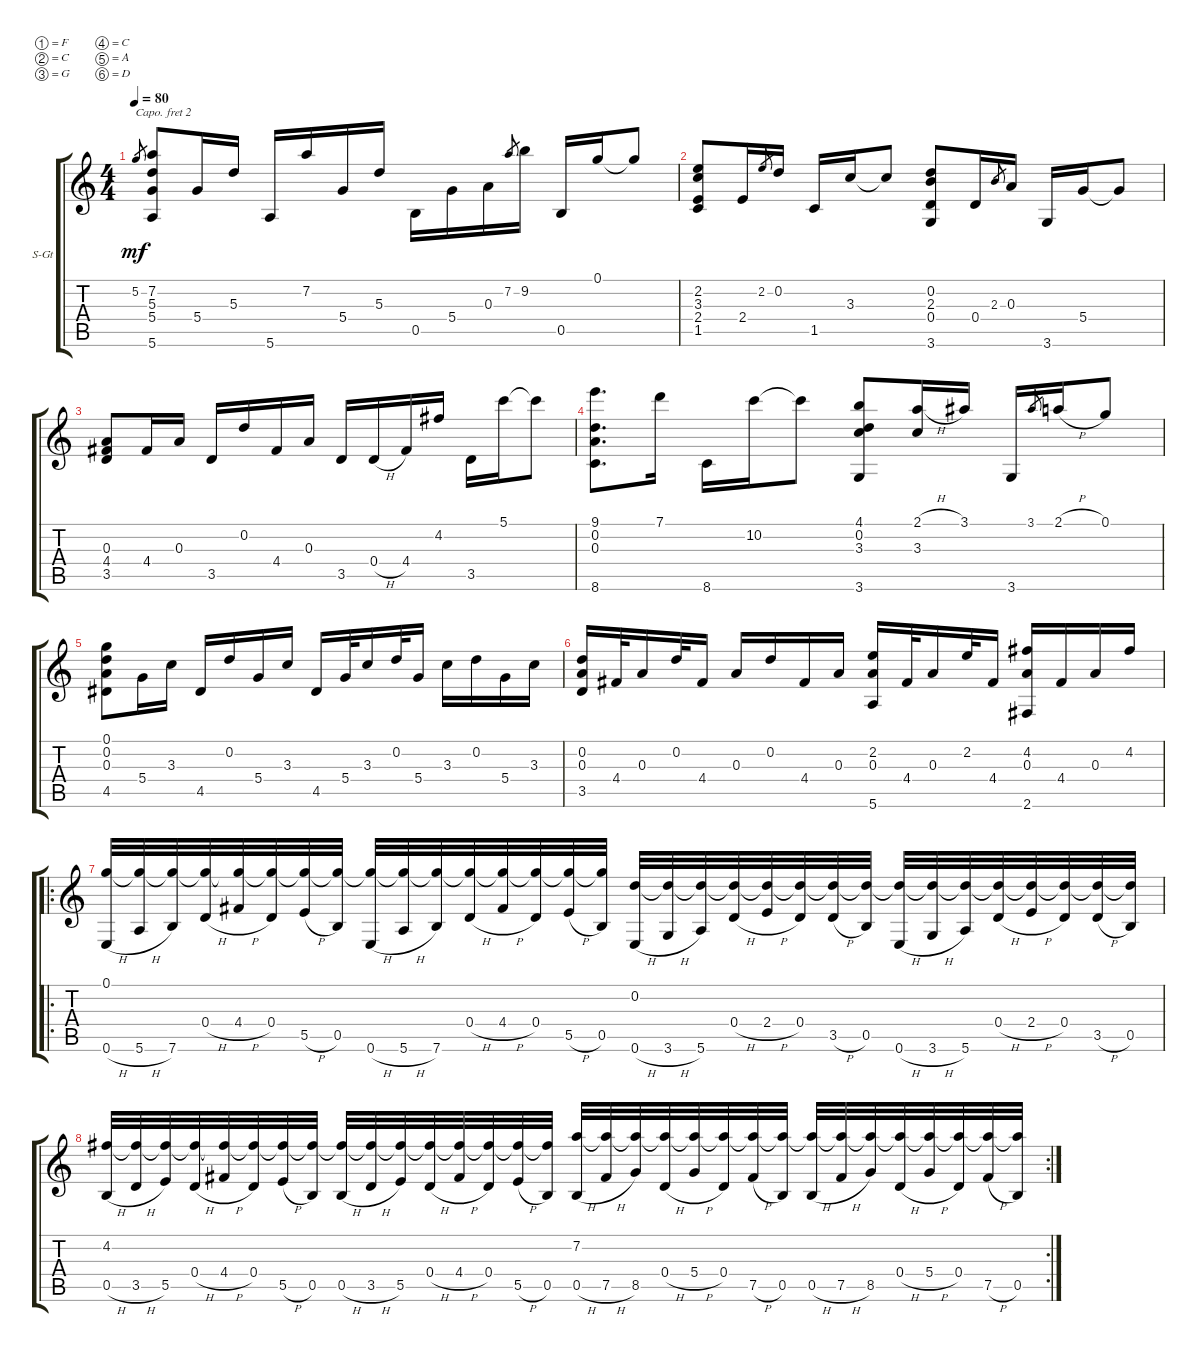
\defaultSystemsLayout 4
\bracketExtendMode groupsimilarinstruments
\firstSystemTrackNameOrientation horizontal
\otherSystemsTrackNameOrientation horizontal
\track ("Steel Guitar" "S-Gt") {instrument acousticguitarsteel}
\staff {score tabs}
\capo 2
\tuning (F4 C4 G3 C3 A2 D2)
\ts (4 4)
\tempo 80
\clef g2
\ks c
5.2.8{gr dy mf} (7.2 5.3 5.4 5.6).8 5.4.16 5.3.16 5.6.16 7.2.16 5.4.16 5.3.16 0.5.16 5.4.16 0.3.16 7.2.8{gr} 9.2.16 0.5.16 0.1.16 0.1{t}.8 |
(2.2 3.3 2.4 1.5).8 2.4.16 2.2.8{gr} 0.2.16 1.5.16 3.3.16 3.3{t}.8 (0.2 2.3 0.4 3.6).8 0.4.16 2.3.8{gr} 0.3.16 3.6.16 5.4.16 5.4{t}.8 |
(3.5 4.4 0.3).8 4.4.16 0.3.16 3.5.16 0.2.16 4.4.16 0.3.16 3.5.16 0.4{h}.16 4.4.16 4.2.16 3.5.16 5.1.16 5.1{t}.8 |
(9.1 0.2 0.3 8.6).8{d} 7.1.16 8.6.16 10.2.16 10.2{t}.8 (4.1 0.2 3.3 3.6).8 (3.3 2.1{h}).16 3.1.16 3.6.16 3.1.8{gr} 2.1{h}.16 0.1.8 |
(0.1 0.2 0.3 4.5).8 5.4.16 3.3.16 4.5.16 0.2.16 5.4.16 3.3.16 4.5.16 5.4.32 3.3.16 0.2.32 5.4.16 3.3.16 0.2.16 5.4.16 3.3.16 |
(3.5 0.3 0.2).16 4.4.32 0.3.16 0.2.32 4.4.16 0.3.16 0.2.16 4.4.16 0.3.16 (0.3 2.2 5.6).16 4.4.32 0.3.16 2.2.32 4.4.16 (0.3 4.2 2.6).16 4.4.16 0.3.16 4.2.16 |
\ro
(0.1 0.6{h}).32 (5.6{h} 0.1{t}).32 (7.6 0.1{t}).32 (0.4{h} 0.1{t}).32 (4.4{h} 0.1{t}).32 (0.4 0.1{t}).32 (5.5{h} 0.1{t}).32 (0.5 0.1{t}).32 (0.6{h} 0.1{t}).32 (5.6{h} 0.1{t}).32 (7.6 0.1{t}).32 (0.4{h} 0.1{t}).32 (4.4{h} 0.1{t}).32 (0.4 0.1{t}).32 (5.5{h} 0.1{t}).32 (0.5 0.1{t}).32 (0.6{h} 0.2).32 (3.6{h} 0.2{t}).32 (5.6 0.2{t}).32 (0.4{h} 0.2{t}).32 (2.4{h} 0.2{t}).32 (0.4 0.2{t}).32 (3.5{h} 0.2{t}).32 (0.5 0.2{t}).32 (0.6{h} 0.2{t}).32 (3.6{h} 0.2{t}).32 (5.6 0.2{t}).32 (0.4{h} 0.2{t}).32 (2.4{h} 0.2{t}).32 (0.4 0.2{t}).32 (3.5{h} 0.2{t}).32 (0.5 0.2{t}).32 |
\rc 2
(4.2 0.5{h}).32 (3.5{h} 4.2{t}).32 (5.5 4.2{t}).32 (0.4{h} 4.2{t}).32 (4.4{h} 4.2{t}).32 (0.4 4.2{t}).32 (5.5{h} 4.2{t}).32 (0.5 4.2{t}).32 (0.5{h} 4.2{t}).32 (3.5{h} 4.2{t}).32 (5.5 4.2{t}).32 (0.4{h} 4.2{t}).32 (4.4{h} 4.2{t}).32 (0.4 4.2{t}).32 (5.5{h} 4.2{t}).32 (0.5 4.2{t}).32 (0.5{h} 7.2).32 (7.5{h} 7.2{t}).32 (8.5 7.2{t}).32 (0.4{h} 7.2{t}).32 (5.4{h} 7.2{t}).32 (0.4 7.2{t}).32 (7.5{h} 7.2{t}).32 (0.5 7.2{t}).32 (0.5{h} 7.2{t}).32 (7.5{h} 7.2{t}).32 (8.5 7.2{t}).32 (0.4{h} 7.2{t}).32 (5.4{h} 7.2{t}).32 (0.4 7.2{t}).32 (7.5{h} 7.2{t}).32 (0.5 7.2{t}).32
